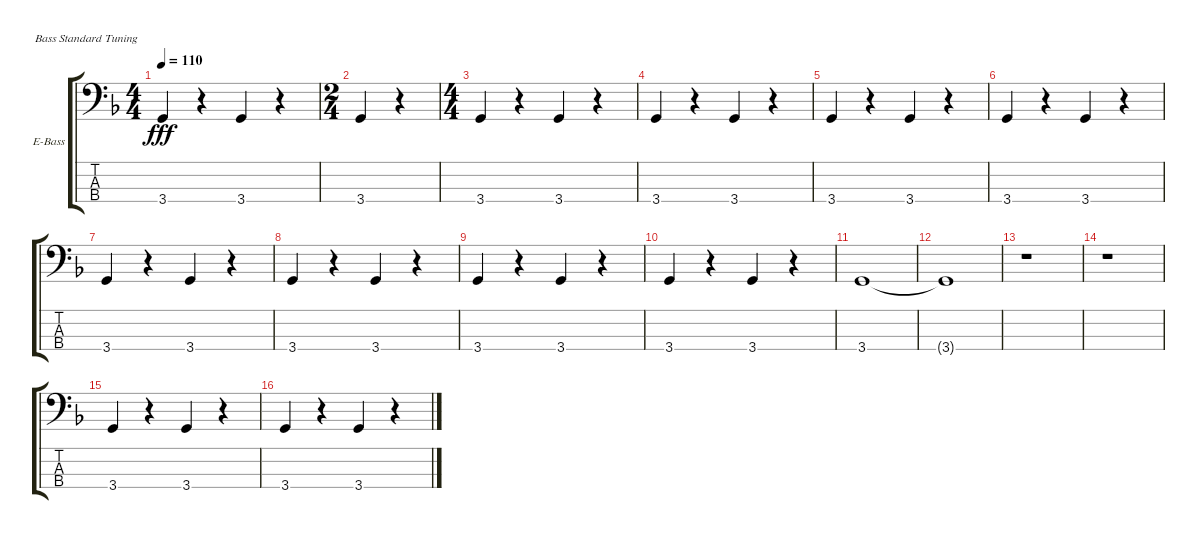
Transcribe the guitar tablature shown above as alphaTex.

\defaultSystemsLayout 4
\bracketExtendMode groupsimilarinstruments
\firstSystemTrackNameOrientation horizontal
\otherSystemsTrackNameOrientation horizontal
\track ("Electric Bass" "E-Bass") {instrument electricbassfinger}
\staff {score tabs}
\tuning (G2 D2 A1 E1)
\ts (4 4)
\tempo 110
\clef f4
\ks f
3.4.4{dy fff} r.4 3.4.4 r.4 |
\ts (2 4)
3.4.4 r.4 |
\ts (4 4)
3.4.4 r.4 3.4.4 r.4 |
3.4.4 r.4 3.4.4 r.4 |
3.4.4 r.4 3.4.4 r.4 |
3.4.4 r.4 3.4.4 r.4 |
3.4.4 r.4 3.4.4 r.4 |
3.4.4 r.4 3.4.4 r.4 |
3.4.4 r.4 3.4.4 r.4 |
3.4.4 r.4 3.4.4 r.4 |
3.4.1 |
3.4{t}.1 |
r.1 |
r.1 |
3.4.4 r.4 3.4.4 r.4 |
3.4.4 r.4 3.4.4 r.4
